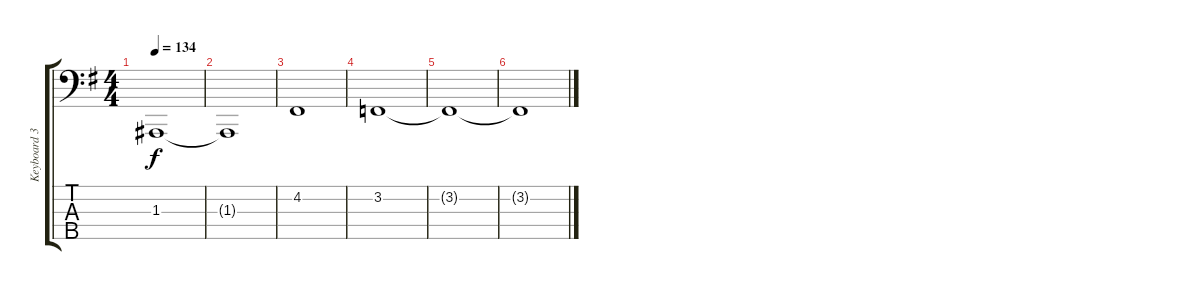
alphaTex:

\track ("Keyboard 3 - Brat/Shagrath" "Keyboard 3") {instrument stringensemble1}
\staff {score tabs}
\tuning (G2 D2 A1 E1 B0) {hide}
\ts (4 4)
\tempo 134
\clef f4
\ks g
1.3.1{dy f} |
1.3{t}.1 |
4.2.1 |
3.2.1 |
3.2{t}.1{volume 0} |
3.2{t}.1
